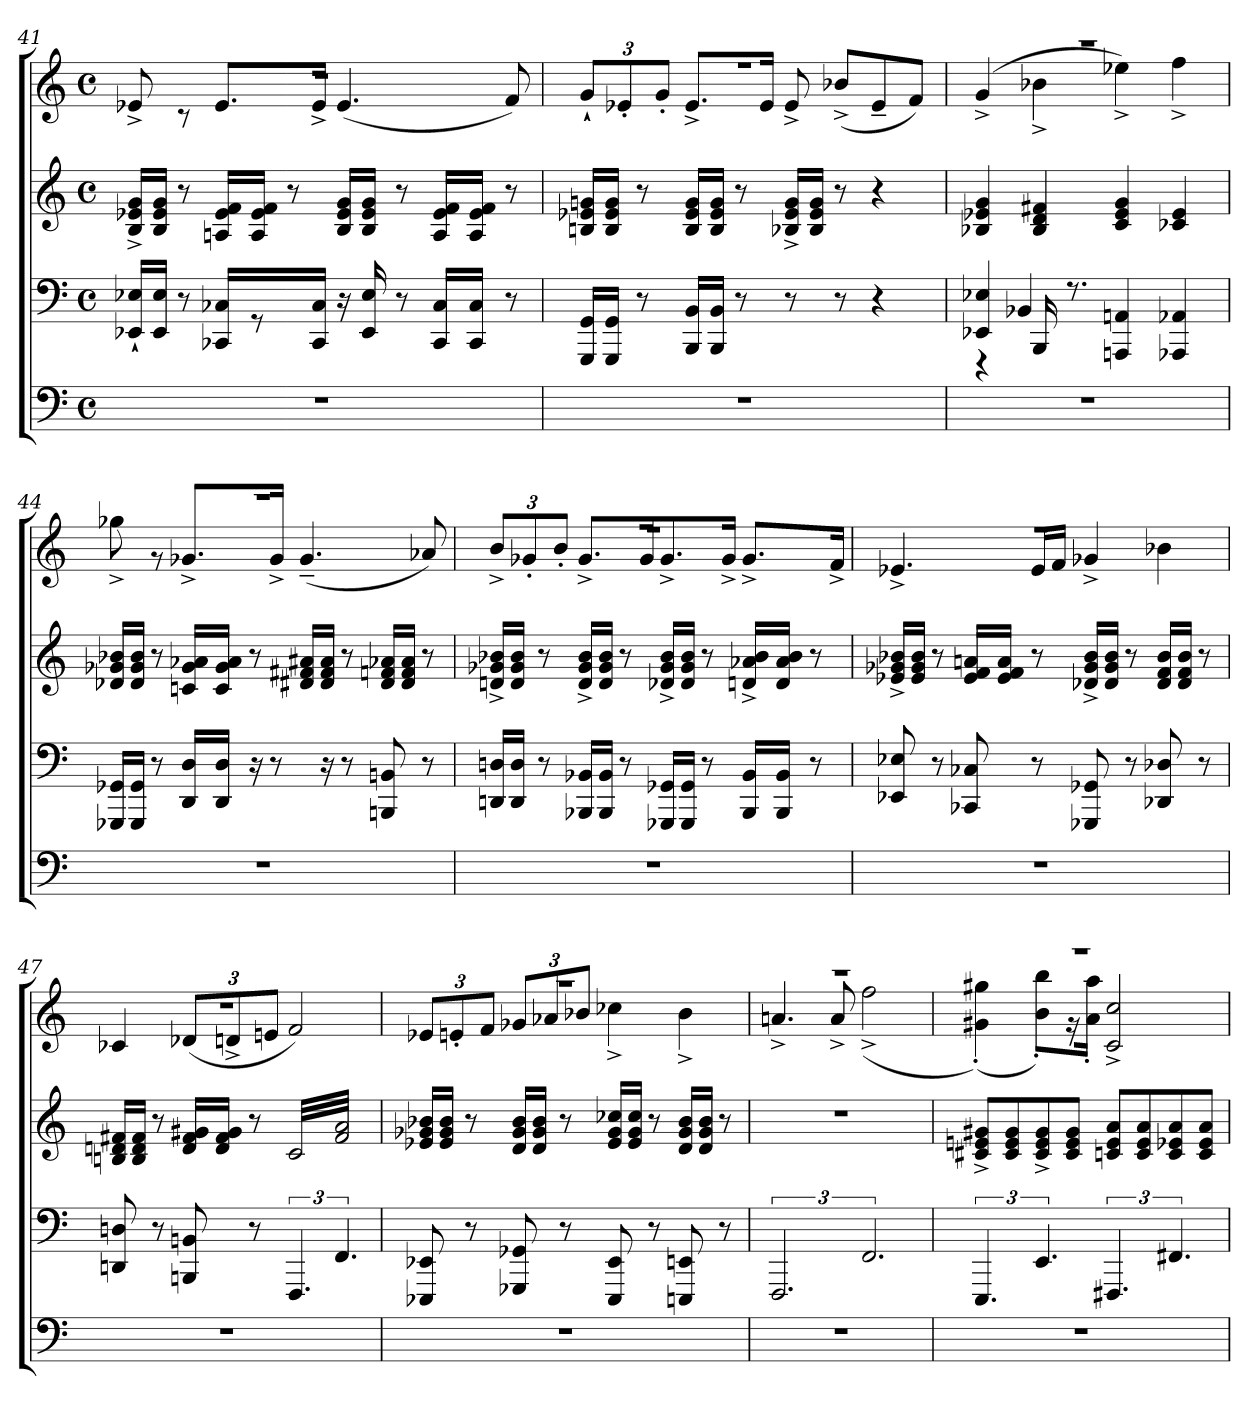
**kern	**kern	**kern	**kern
*part3	*part2	*part2	*part1
*staff4	*staff3	*staff2	*staff1
*clefF4	*clefF4	*clefG2	*clefG2
*k[]	*k[]	*k[]	*k[]
*M4/4	*M4/4	*M4/4	*M4/4
*met(c)	*met(c)	*met(c)	*met(c)
=41	=41	=41	=41
*	*	*	*^
1r	16EE-X/`< 16E-X/`<LL	16B/^> 16e-X/^> 16g/^>LL	1r	8e-X^</
.	16EE-/ 16E-/JJ	16B/ 16e-/ 16g/JJ	.	.
.	8r	8r	.	8r
.	16CC-X/ 16C-X/LL	16An/ 16e-/ 16f/LL	.	8.e-/L
.	8r	16A/ 16e-/ 16f/JJ	.	.
.	.	8r	.	.
.	16CC-/ 16C-/JJ	.	.	16e-^</Jk
.	16r	16B/ 16e-/ 16g/LL	.	(<4.e-/
.	16EE-/ 16E-/	16B/ 16e-/ 16g/JJ	.	.
.	8r	8r	.	.
.	16CC-/< 16C-/<LL	16A/ 16e-/ 16f/LL	.	.
.	16CC-/ 16C-/JJ	16A/ 16e-/ 16f/JJ	.	.
.	8r	8r	.	8f/)
=42	=42	=42	=42	=42
1r	16GGG/ 16GG/LL	16Bn/ 16e-X/ 16gn/LL	1r	12g`>/L
.	16GGG/ 16GG/JJ	16B/ 16e-/ 16g/JJ	.	.
.	.	.	.	12e-X'>/
.	8r	8r	.	.
.	.	.	.	12g'</J
.	16BBB/ 16BB/LL	16B/ 16e-/ 16g/LL	.	8.e-^</L
.	16BBB/ 16BB/JJ	16B/ 16e-/ 16g/JJ	.	.
.	8r	8r	.	.
.	.	.	.	16e-/Jk
.	8r	16B-X/^> 16e-/^> 16g/^>LL	.	8e-^</
.	.	16B-/ 16e-/ 16g/JJ	.	.
.	8r	8r	.	(>8b-X^</L
.	4r	4r	.	8e-~</
.	.	.	.	8f/J)
=43	=43	=43	=43	=43
*	*^	*	*	*
1r	4EE-X/ 4E-X/	4r	4B-X/ 4e-X/ 4g/	1r	(>4g^</
.	16BBB/	4BB-X/	4B-/ 4d/ 4f#X/	.	4b-X^>\
.	8.r	.	.	.	.
.	4AAAn/ 4AAn/	2ryy	4c/ 4e-/ 4g/	.	4ee-X^>\)
.	4AAA-X/ 4AA-X/	.	4c-X/ 4e-/	.	4ff^>\
*	*v	*v	*	*	*
=44	=44	=44	=44	=44
1r	16GGG-X/ 16GG-X/LL	16d-X/ 16g-X/ 16b-X/LL	1r	8gg-X^>\
.	16GGG-/ 16GG-/JJ	16d-/ 16g-/ 16b-/JJ	.	.
.	8r	8r	.	8r
.	16DD/ 16D/LL	16cn/ 16g-/ 16a-X/LL	.	8.g-X^</L
.	16DD/ 16D/JJ	16c/ 16g-/ 16a-/JJ	.	.
.	16r	8r	.	.
.	8r	.	.	16g-^</Jk
.	.	16d#X/ 16f#X/ 16a#X/LL	.	(<4.g-~</
.	16r	16d#/ 16f#/ 16a#/JJ	.	.
.	8r	8r	.	.
.	8BBBn/ 8BBn/	16d#/ 16fn/ 16a-X/LL	.	.
.	.	16d#/ 16f/ 16a-/JJ	.	.
.	8r	8r	.	8a-X/)
=45	=45	=45	=45	=45
1r	16DDn/ 16Dn/LL	16dn/^> 16g-X/^> 16b-X/^>LL	1r	12b^</L
.	16DD/ 16D/JJ	16d/ 16g-/ 16b-/JJ	.	.
.	.	.	.	12g-X'</
.	8r	8r	.	.
.	.	.	.	12b'</J
.	16BBB-X/ 16BB-X/LL	16d/^> 16g-/^> 16b-/^>LL	.	8.g-^</L
.	16BBB-/ 16BB-/JJ	16d/ 16g-/ 16b-/JJ	.	.
.	8r	8r	.	.
.	.	.	.	16g-/K
.	16GGG-X/ 16GG-X/LL	16d-X/^> 16g-/^> 16b-/^>LL	.	8.g-^</
.	16GGG-/ 16GG-/JJ	16d-/ 16g-/ 16b-/JJ	.	.
.	8r	8r	.	.
.	.	.	.	16g-^</Jk
.	16BBB-/ 16BB-/LL	16dn/^> 16a-X/^> 16b-/^>LL	.	8.g-^</L
.	16BBB-/ 16BB-/JJ	16d/ 16a-/ 16b-/JJ	.	.
.	8r	8r	.	.
.	.	.	.	16f^</Jk
=46	=46	=46	=46	=46
1r	8EE-X/ 8E-X/	16e-X/^> 16g-X/^> 16b-X/^>LL	1r	4.e-X^</
.	.	16e-/ 16g-/ 16b-/JJ	.	.
.	8r	8r	.	.
.	8CC-X/ 8C-X/	16e-/ 16f/ 16an/LL	.	.
.	.	16e-/ 16f/ 16a/JJ	.	.
.	8r	8r	.	16e-/LL
.	.	.	.	16f/JJ
.	8GGG-X/ 8GG-X/	16d-X/^> 16g-/^> 16b-/^>LL	.	4g-X^</
.	.	16d-/ 16g-/ 16b-/JJ	.	.
.	8r	8r	.	.
.	8DD-X/ 8D-X/	16d-/ 16f/ 16b-/LL	.	4b-X\
.	.	16d-/ 16f/ 16b-/JJ	.	.
.	8r	8r	.	.
=47	=47	=47	=47	=47
1r	8DDn/ 8Dn/	16Bn/ 16dn/ 16f#X/LL	1r	4c-X/
.	.	16B/ 16d/ 16f#/JJ	.	.
.	8r	8r	.	.
.	8BBBn/ 8BBn/	16d/ 16f#/ 16g#X/LL	.	(>12d-X/L
.	.	16d/ 16f#/ 16g#/JJ	.	.
.	.	.	.	12dn^</
.	8r	8r	.	.
.	.	.	.	12en/J
*	*	*tremolo	*	*
.	6.FFF/	32c/LLL	.	2f/)
.	.	32f#/ 32a/	.	.
.	.	32c/	.	.
.	.	32f#/ 32a/	.	.
.	.	32c/	.	.
.	.	32f#/ 32a/	.	.
.	.	32c/	.	.
.	.	32f#/ 32a/	.	.
.	6.FF/	32c/	.	.
.	.	32f#/ 32a/	.	.
.	.	32c/	.	.
.	.	32f#/ 32a/	.	.
.	.	32c/	.	.
.	.	32f#/ 32a/	.	.
.	.	32c/	.	.
.	.	32f#/ 32a/JJJ	.	.
*	*	*Xtremolo	*	*
=48	=48	=48	=48	=48
1r	8EEE-X/ 8EE-X/	16e-X/ 16g-X/ 16b-X/LL	1r	12e-X/L
.	.	.	.	.
.	.	16e-/ 16g-/ 16b-/JJ	.	.
.	.	.	.	12en'>/
.	.	.	.	.
.	8r	8r	.	.
.	.	.	.	.
.	.	.	.	12f/J
.	.	.	.	.
.	.	.	.	.
.	8GGG-X/ 8GG-X/	16d/ 16g-/ 16b-/LL	.	12g-X/L
.	.	16d/ 16g-/ 16b-/JJ	.	.
.	.	.	.	12a-X/
.	8r	8r	.	.
.	.	.	.	12b-X/J
.	8EEE-/ 8EE-/	16e-/ 16g-/ 16cc-X/LL	.	4cc-X^>\
.	.	16e-/ 16g-/ 16cc-/JJ	.	.
.	8r	8r	.	.
.	8EEEn/ 8EEn/	16d/ 16g-/ 16b-/LL	.	4b-^>\
.	.	16d/ 16g-/ 16b-/JJ	.	.
.	8r	8r	.	.
=49	=49	=49	=49	=49
1r	3.FFF	1r	1r	4.an^</
.	.	.	.	8a^</
.	3.FF	.	.	(>2ff^>\
=50	=50	=50	=50	=50
1r	6.EEE/	8c#X/^> 8en/^> 8g#X/^>L	1r	(>4g#X\'> 4gg#X\'>)
.	.	8c#/ 8e/ 8g#/	.	.
.	6.EE/	8c#/^> 8e/^> 8g#/^>	.	8b\'> 8bb\'>L)
.	.	8c#/ 8e/ 8g#/J	.	16r
.	.	.	.	16a\'> 16aa\'>Jk
.	6.FFF#X/	8cn/ 8e/ 8a/L	.	2c/^> 2cc/^>
.	.	8c/ 8e/ 8a/	.	.
.	6.FF#X/	8c/ 8e-X/ 8a/	.	.
.	.	8c/ 8e-/ 8a/J	.	.
*	*	*	*v	*v
=	=	=	=
*-	*-	*-	*-
